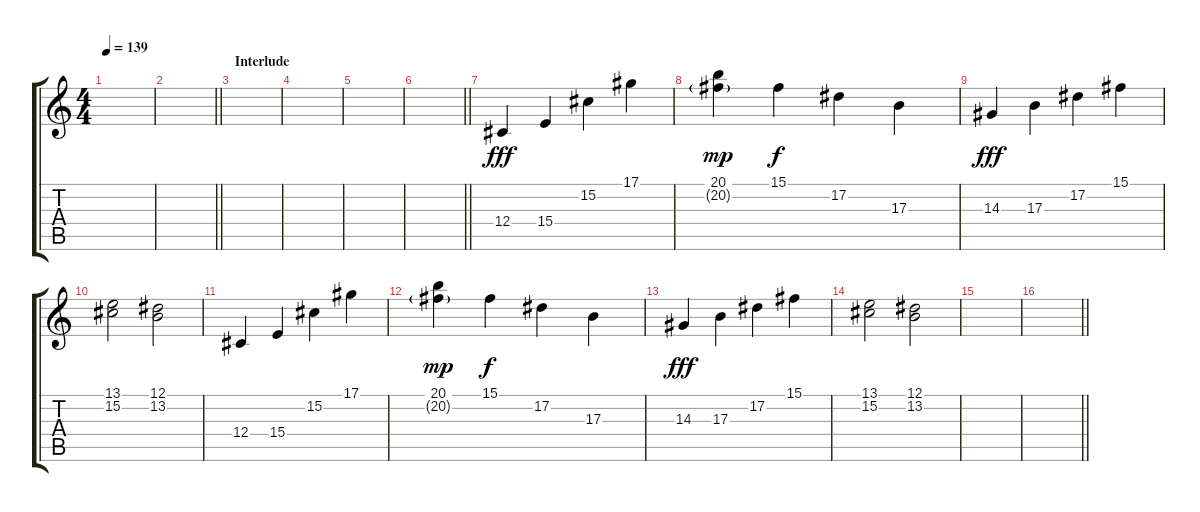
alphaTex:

\track "" {instrument acousticgrandpiano}
\staff {score tabs}
\tuning (Eb4 Bb3 Gb3 Db3 Ab2 Eb2) {hide}
\ts (4 4)
\tempo 139
\clef g2
\ks c
|
\barLineRight lightlight
|
\section ("" "Interlude")
|
|
|
\barLineRight lightlight
|
12.4.4{dy fff} 15.4.4 15.2.4 17.1.4 |
(20.1 20.2{g}).4{dy mp} 15.1.4{dy f} 17.2.4 17.3.4 |
14.3.4{dy fff} 17.3.4 17.2.4 15.1.4 |
(13.1 15.2).2 (12.1 13.2).2 |
12.4.4 15.4.4 15.2.4 17.1.4 |
(20.1 20.2{g}).4{dy mp} 15.1.4{dy f} 17.2.4 17.3.4 |
14.3.4{dy fff} 17.3.4 17.2.4 15.1.4 |
(13.1 15.2).2 (12.1 13.2).2 |
|
\barLineRight lightlight
